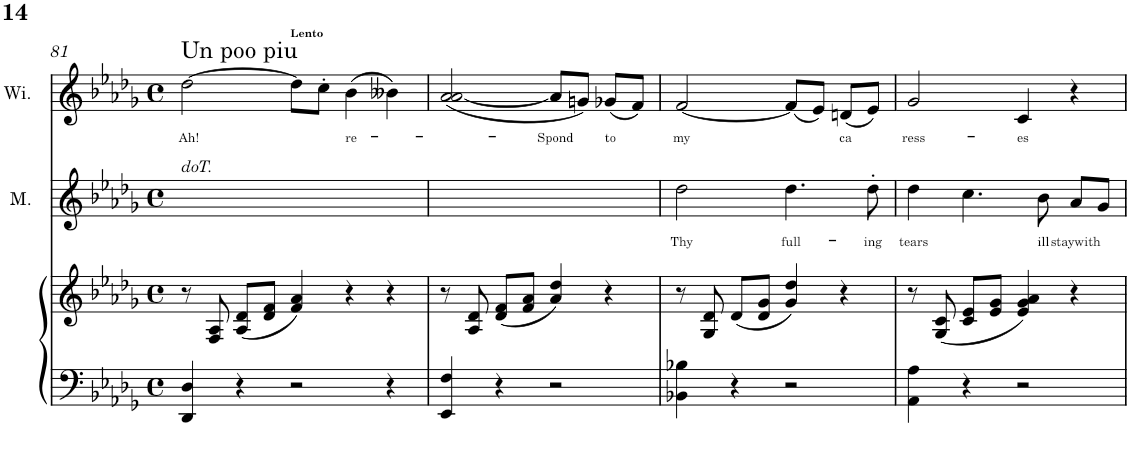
**kern	**kern	**kern	**text	**kern	**text
*part3	*part3	*part2	*part2	*part1	*part1
*staff4	*staff3	*staff2	*staff2	*staff1	*staff1
*I"Grand Piano	*	*I"Men	*	*I"Women	*
*I'Pno	*	*I'M.	*	*	*
!!LO:PB:g=z
*clefF4	*clefG2	*clefG2	*	*clefG2	*
*k[b-e-a-d-g-]	*k[b-e-a-d-g-]	*k[b-e-a-d-g-]	*	*k[b-e-a-d-g-]	*
*D-:	*D-:	*D-:	*	*D-:	*
*M4/4	*M4/4	*M4/4	*	*M4/4	*
*met(c)	*met(c)	*met(c)	*	*met(c)	*
=81	=81	=81	=81	=81	=81
!	!	!	!	!LO:TX:a:t=Un poo piu	!
!	!	!LO:TX:a:i:t=doT.	!	!	!
!	!	!	!	!	!LO:LY:b
4DD-/ 4D-/	8r	1ryy	.	[>2dd-\	Ah!
.	8F/ 8A-/	.	.	.	.
4r	(<8A-/ 8d-/L	.	.	.	.
.	8d-/ 8f/J	.	.	.	.
!	!	!	!	!LO:TX:a:B:t=Lento	!
2r	4f/ 4a-/)	.	.	8dd-\L]	.
.	.	.	.	8cc'\J	.
!	!	!	!	!	!LO:LY:b
.	4r	.	.	(>4b-\	re-
4r	4r	4ryy	.	4b--X\)	.
=82	=82	=82	=82	=82	=82
4EE-/ 4F/	8r	1ryy	.	(<[<2a-/ 2a-/	.
.	8A-/ 8d-/	.	.	.	.
4r	(<8d-/ 8f/L	.	.	.	.
.	8f/ 8a-/J	.	.	.	.
!	!	!	!	!	!LO:LY:b
2r	4a-/ 4dd-/)	.	.	8a-/L]	-Spond
.	.	.	.	8gn/J)	.
!	!	!	!	!	!LO:LY:b
.	4r	.	.	(<8g-X/L	to
.	.	.	.	8f/J)	.
=83	=83	=83	=83	=83	=83
!	!	!	!LO:LY:b	!	!LO:LY:b
4BB-X\ 4B-X\	8r	2dd-\	Thy	[<2f/	my
.	8G-/ 8d-/	.	.	.	.
4r	(<8d-/L	.	.	.	.
.	8d-/ 8g-/J	.	.	.	.
!	!	!	!LO:LY:b	!	!
2r	4g-/ 4dd-/)	4.dd-\	full-	(<8f/L]	.
.	.	.	.	8e-/J)	.
!	!	!	!	!	!LO:LY:b
.	4r	.	.	(<8dn/L	ca
!	!	!	!LO:LY:b	!	!
.	.	8dd-'\	-ing	8e-/J)	.
=84	=84	=84	=84	=84	=84
!	!	!	!LO:LY:b	!	!LO:LY:b
4AA-\ 4A-\	8r	4dd-\	tears	2g-/	ress-
.	(<8G-/ 8c/	.	.	.	.
4r	8c/ 8e-/L	4.cc\	.	.	.
.	8e-/ 8g-/J	.	.	.	.
!	!	!	!	!	!LO:LY:b
2r	4e-/ 4g-/ 4a-/)	.	.	4c/	-es
!	!	!	!LO:LY:b	!	!
.	.	8b-\	ill	.	.
!	!	!	!LO:LY:b	!	!
.	4r	8a-/L	staywith	4r	.
.	.	8g-/J	.	.	.
=	=	=	=	=	=
*-	*-	*-	*-	*-	*-
